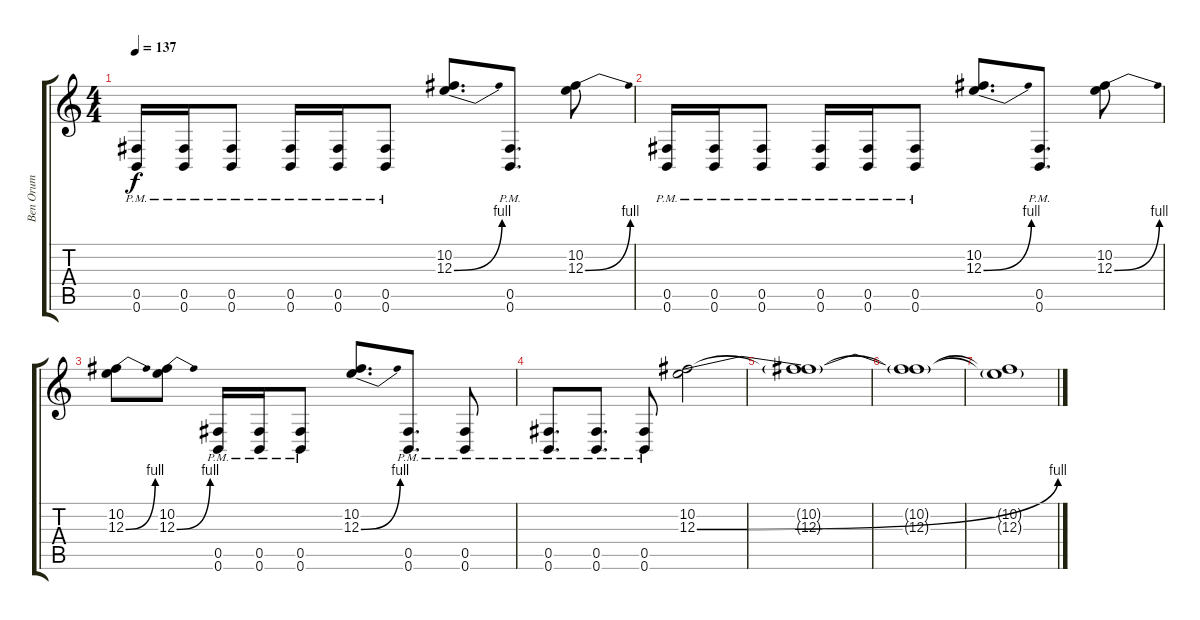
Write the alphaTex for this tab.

\track ("Ben Orum" "Ben Orum") {instrument distortionguitar}
\staff {score tabs}
\tuning (Db4 Ab3 E3 B2 Gb2 B1) {hide}
\ts (4 4)
\tempo 137
\clef g2
\ks c
(0.5{pm} 0.6{pm}).16{dy f} (0.5{pm} 0.6{pm}).16 (0.5{pm} 0.6{pm}).8 (0.5{pm} 0.6{pm}).16 (0.5{pm} 0.6{pm}).16 (0.5{pm} 0.6{pm}).8 (10.2 12.3{be (bend 0 0 60 4)}).8{d} (0.5{pm} 0.6{pm}).8{d} (10.2 12.3{be (bend 0 0 60 4)}).8 |
(0.5{pm} 0.6{pm}).16 (0.5{pm} 0.6{pm}).16 (0.5{pm} 0.6{pm}).8 (0.5{pm} 0.6{pm}).16 (0.5{pm} 0.6{pm}).16 (0.5{pm} 0.6{pm}).8 (10.2 12.3{be (bend 0 0 60 4)}).8{d} (0.5{pm} 0.6{pm}).8{d} (10.2 12.3{be (bend 0 0 60 4)}).8 |
(10.2 12.3{be (bend 0 0 60 4)}).8 (10.2 12.3{be (bend 0 0 60 4)}).8 (0.5{pm} 0.6{pm}).16 (0.5{pm} 0.6{pm}).16 (0.5{pm} 0.6{pm}).8 (10.2 12.3{be (bend 0 0 60 4)}).8{d} (0.5{pm} 0.6{pm}).8{d} (0.5{pm} 0.6{pm}).8 |
(0.5{pm} 0.6{pm}).8{d} (0.5{pm} 0.6{pm}).8{d} (0.5{pm} 0.6{pm}).8 (10.2 12.3{be (bend 0 0 60 4)}).2 |
(10.2{t} 12.3{t}).1 |
(10.2{t} 12.3{t}).1 |
(10.2{t} 12.3{t}).1
